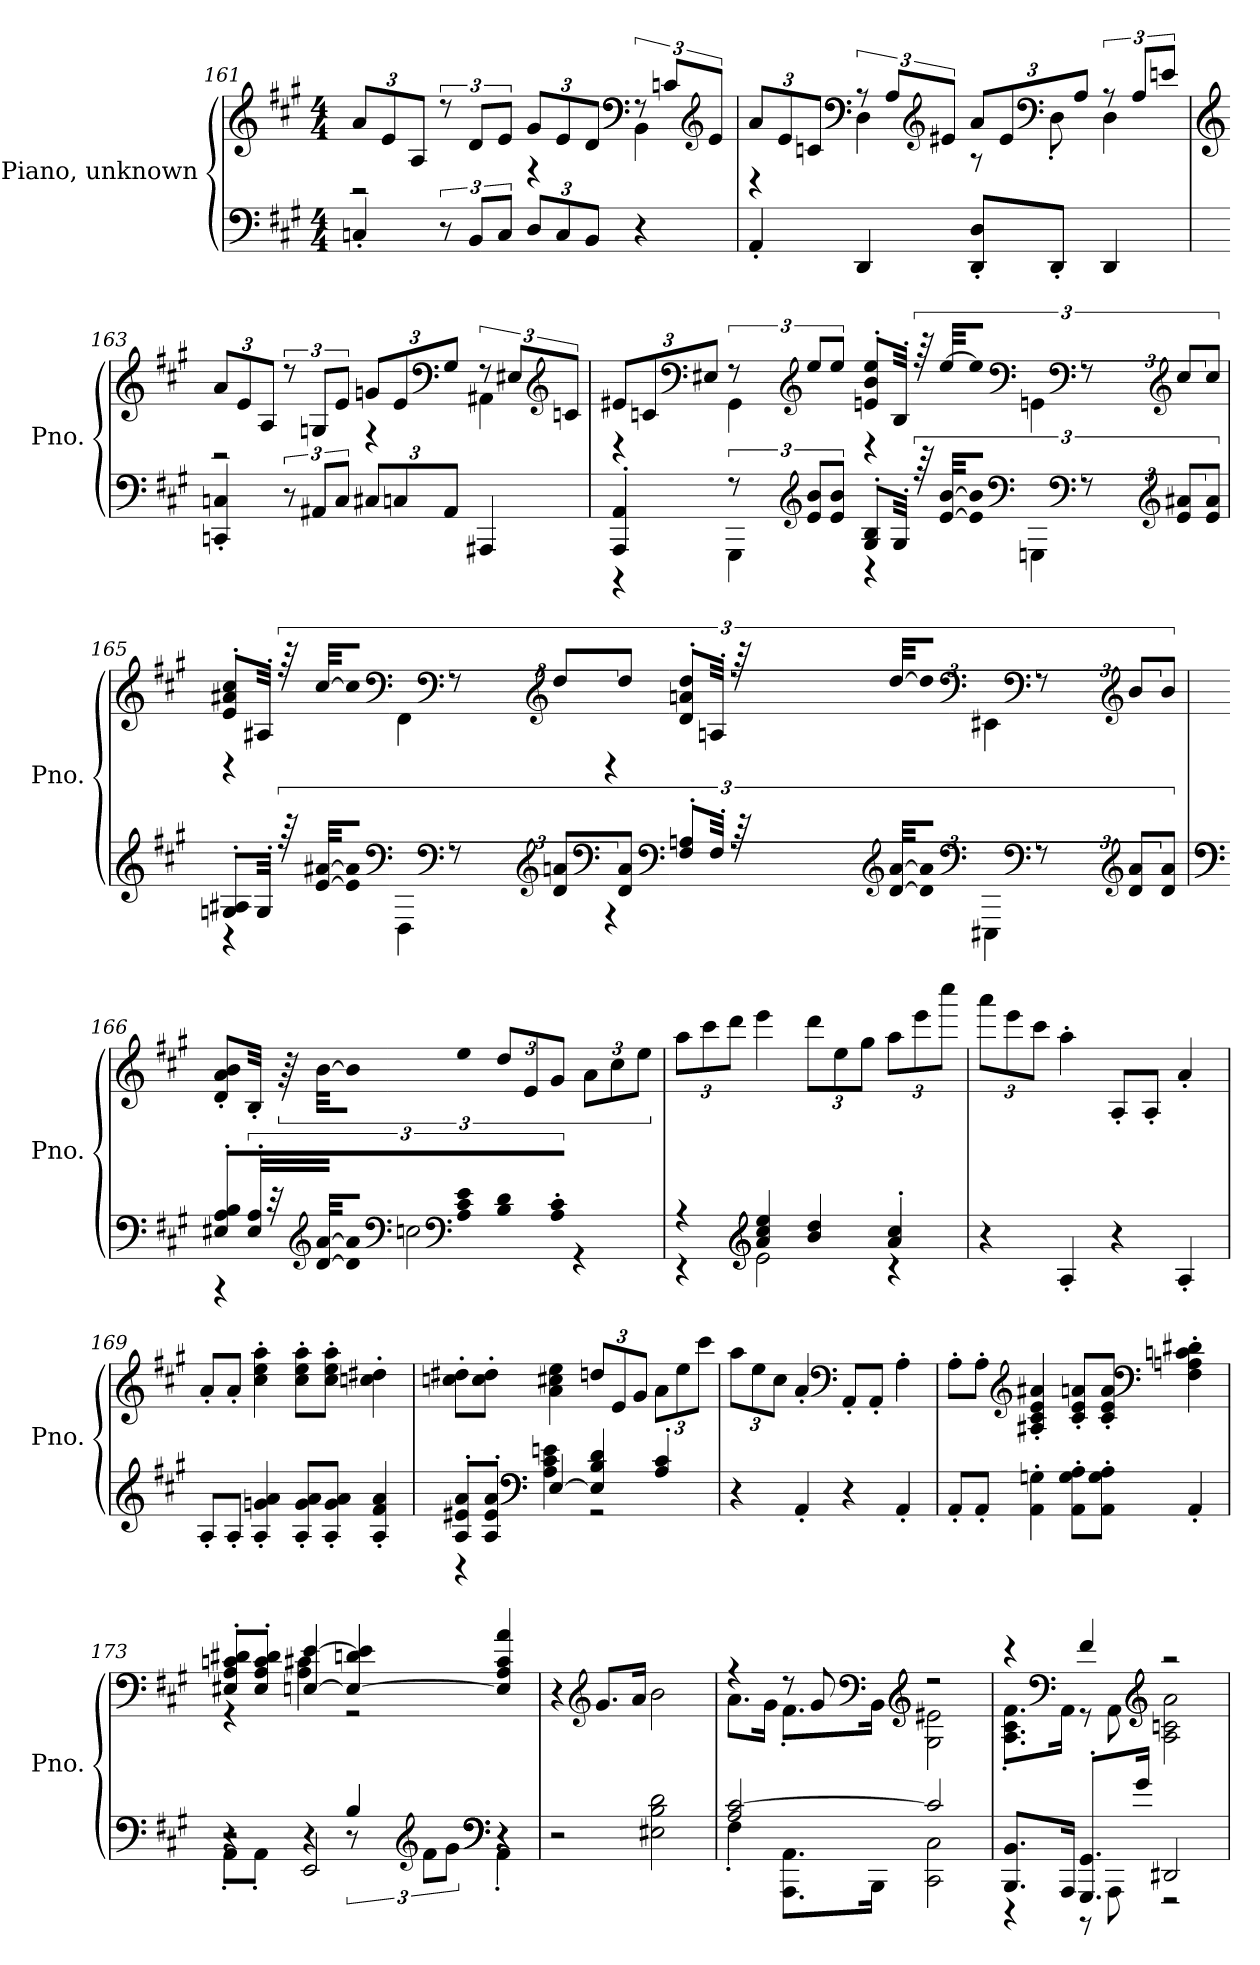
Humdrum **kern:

**kern	**kern
*part1	*part1
*staff2	*staff1
*I"Piano, unknown	*
*I'Pno.	*
!!LO:LB:g=z
*clefF4	*clefG2
*k[f#c#g#]	*k[f#c#g#]
*M4/4	*M4/4
*	*Xbrackettup
=161	=161
*	*^
4Cn'/	12a/L	2r
.	12e/	.
.	12A/J	.
*	*brackettup	*
12r	12r	.
12BB/L	12d/L	.
12C/J	12e/J	.
*Xbrackettup	*Xbrackettup	*
12D/L	12g#/L	4r
12C/	12e/	.
12BB/J	12d/J	.
*	*clefF4	*
*	*brackettup	*
4r	12r	4BB\
.	12cn/L	.
*	*clefG2	*
.	12e/J	.
=162	=162	=162
*	*Xbrackettup	*
4AA'/	12a/L	4r
.	12e/	.
.	12cn/J	.
*	*clefF4	*
*	*brackettup	*
4DD/	12r	4D\
.	12A/L	.
*	*clefG2	*
.	12e#X/J	.
*	*Xbrackettup	*
8DD/' 8D/'L	12a/L	8r
.	12e#/	.
*	*clefF4	*
8DD'/J	.	8D'\
.	12A/J	.
*	*brackettup	*
4DD/	12r	4D\
.	12A/L	.
.	12en/J	.
!!LO:LB:g=z	!!
=163	=163	=163
*	*clefG2	*
*	*Xbrackettup	*
4CCn/' 4Cn/'	12a/L	2r
.	12e/	.
.	12A/J	.
*brackettup	*brackettup	*
12r	12r	.
12AA#X/L	12Gn/L	.
12C/J	12e/J	.
*Xbrackettup	*Xbrackettup	*
12C#X/L	12gn/L	4r
12Cn/	12e/	.
*	*clefF4	*
12AA#/J	12G/J	.
*	*brackettup	*
4AAA#X/	12r	4AA#X\
.	12E#X/L	.
*	*clefG2	*
.	12cn/J	.
!!LO:LB:g=z	!!
=164	=164	=164
*^	*	*
*	*	*Xbrackettup	*
4AAA/' 4AA/'	4r	12e#X/L	4r
.	.	12cn/	.
*	*	*clefF4	*
.	.	12E#X/J	.
*brackettup	*	*brackettup	*
12r	4GGG#\	12r	4GG#\
*clefG2	*	*clefG2	*
12e/ 12b/L	.	12ee/L	.
12e/ 12b/J	.	12ee/J	.
8G#/' 8B/'L	4r	8en/' 8b/' 8ee/'L	4r
32G#'/Jkk	.	32B'/Jkk	.
96r	.	96r	.
[48e/ [48b/KLL	.	[48ee/KLL	.
16e/] 16b/]JJ	.	16ee/JJ]	.
*clefF4	*	*clefF4	*
12r	4GGGn\	12r	4GGn\
*clefG2	*	*clefG2	*
12e/ 12a#X/L	.	12cc#/L	.
12e/ 12a#/J	.	12cc#/J	.
!!LO:LB:g=z	!!
=165	=165	=165	=165
8Gn/' 8A#X/'L	4r	8e/' 8a#X/' 8cc#/'L	4r
32G'/Jkk	.	32A#X'/Jkk	.
96r	.	96r	.
[48e/ [48a#X/KLL	.	[48cc#/KLL	.
16e/] 16a#/]JJ	.	16cc#/JJ]	.
*clefF4	*	*clefF4	*
12r	4FFF#\	12r	4FF#\
*clefG2	*	*clefG2	*
12d/ 12an/L	.	12dd/L	.
12d/ 12a/J	.	12dd/J	.
*clefF4	*	*	*
8F#/' 8An/'L	4r	8d/' 8an/' 8dd/'L	4r
32F#'/Jkk	.	32An'/Jkk	.
96r	.	96r	.
*clefG2	*	*	*
[48d/ [48a/KLL	.	[48dd/KLL	.
16d/] 16a/]JJ	.	16dd/JJ]	.
*clefF4	*	*clefF4	*
12r	4EEE#X\	12r	4EE#X\
*clefG2	*	*clefG2	*
12d/ 12a/L	.	12b/L	.
12d/ 12a/J	.	12b/J	.
*	*	*v	*v
!!LO:LB:g=z
=166	=166	=166
*clefF4	*	*
8E#X/' 8A/' 8B/'L	4r	8d/' 8a/' 8b/'L
48E#/' 48A/'Jkk	.	32B'/Jkk
48r	.	.
.	.	96r
*clefG2	*	*
[48d/ [48a/KLL	.	[48b\KLL
16d/] 16a/]JJ	.	16b\JJ]
*clefF4	*	*
4A/ 4c#/ 4e/	2En\	4ee\
*	*	*Xbrackettup
4B/ 4d/	.	12dd/L
.	.	12e/
.	.	12g#/J
4A/' 4c#/'	4r	12a\L
.	.	12cc#\
.	.	12ee\J
=167	=167	=167
4r	4r	12aa\L
.	.	12ccc#\
.	.	12ddd\J
*clefG2	*	*
4a/ 4cc#/ 4ee/	2e\	4eee\
4b/ 4dd/	.	12ddd\L
.	.	12ee\
.	.	12gg#\J
4a/' 4cc#/'	4r	12aa\L
.	.	12eee\
.	.	12cccc#\J
*v	*v	*
=168	=168
4r	12aaa\L
.	12eee\
.	12ccc#\J
4A'/	4aa'\
4r	8A'/L
.	8A'/J
4A'/	4a'/
!!LO:PB:g=z
=169	=169
8A'/L	8a'/L
8A'/J	8a'/J
4A/' 4gn/' 4a/'	4cc#\' 4ee\' 4aa\'
8A/' 8g/' 8a/'L	8cc#\' 8ee\' 8aa\'L
8A/' 8g/' 8a/'J	8cc#\' 8ee\' 8aa\'J
4A/' 4f#/' 4a/'	4ccn\' 4dd#X\'
=170	=170
*^	*
8A/' 8e#X/' 8a/'L	4r	8ccn\' 8dd#X\'L
8A/' 8e#/' 8a/'J	.	8cc\' 8dd#\'J
*clefF4	*	*
[4E/	4A\ 4c#\ 4en\	4a\ 4cc#X\ 4ee\
4E/] 4B/ 4d/	2r	12ddn/L
.	.	12e/
.	.	12g#/J
4A/' 4c#/'	.	12a\L
.	.	12ee\
.	.	12ccc#\J
*v	*v	*
=171	=171
4r	12aa\L
.	12ee\
.	12cc#\J
4AA'/	4a'/
*	*clefF4
4r	8AA'/L
.	8AA'/J
4AA'/	4A'\
!!LO:LB:g=z
=172	=172
8AA'/L	8A'\L
8AA'/J	8A'\J
*	*clefG2
4AA\' 4Gn\'	4A#X/' 4c#/' 4e/' 4a#X/'
8AA\' 8G\' 8A\'L	8c#/' 8e/' 8an/'L
8AA\' 8G\' 8A\'J	8c#/' 8e/' 8a/'J
*	*clefF4
4AA'/	4F#\' 4An\' 4cn\' 4d#X\'
=173	=173
*^	*^
*	*^	*	*
2r	8AA'\L	4r	8E#X/' 8A/' 8cn/' 8d#X/'L	4r
.	8AA'\J	.	8E#/' 8A/' 8c/' 8d#/'J	.
.	4r	2EE/	[4En/ [4e/	4A\ 4c#X\
4B/	12r	.	4E/_ 4dn/ 4e/]	2r
*clefG2	*	*	*	*
.	12f#\L	.	.	.
.	12g#\J	.	.	.
*clefF4	*	*	*	*
4r	4AA'\	4r	4E/] 4A/ 4c#/ 4a/	.
*v	*v	*v	*	*
*	*v	*v
=174	=174
2r	4r
*	*clefG2
.	8.g#/L
.	16a/Jk
2E#X\ 2B\ 2d\	2b\
!!LO:LB:g=z
=175	=175
*^	*^
2A/ [2c#/	4F#'\	4r	8.a\L
.	.	.	16g#\Jk
.	8.AAA\ 8.AA\L	8r	8.f#'\L
.	.	8g#/	.
*	*	*clefF4	*
.	16BBB\Jk	.	16BB\Jk
*	*	*clefG2	*
2c#/]	2CC#\ 2C#\	2r	2G#\ 2e#X\
=176	=176	=176	=176
8.BBB/ 8.BB/L	4r	4r	8.A\' 8.c#\' 8.f#\'L
*	*	*clefF4	*
16AAA/Jk	.	.	16AA\Jk
8.GGG#/' 8.GG#/'L	8r	4f#/	8r
.	8AAA\	.	8AA\
16g#/Jk	.	.	.
*	*	*clefG2	*
2DD#X/	2r	2r	2A\ 2cn\ 2a\
*v	*v	*	*
*	*v	*v
=	=
*-	*-
